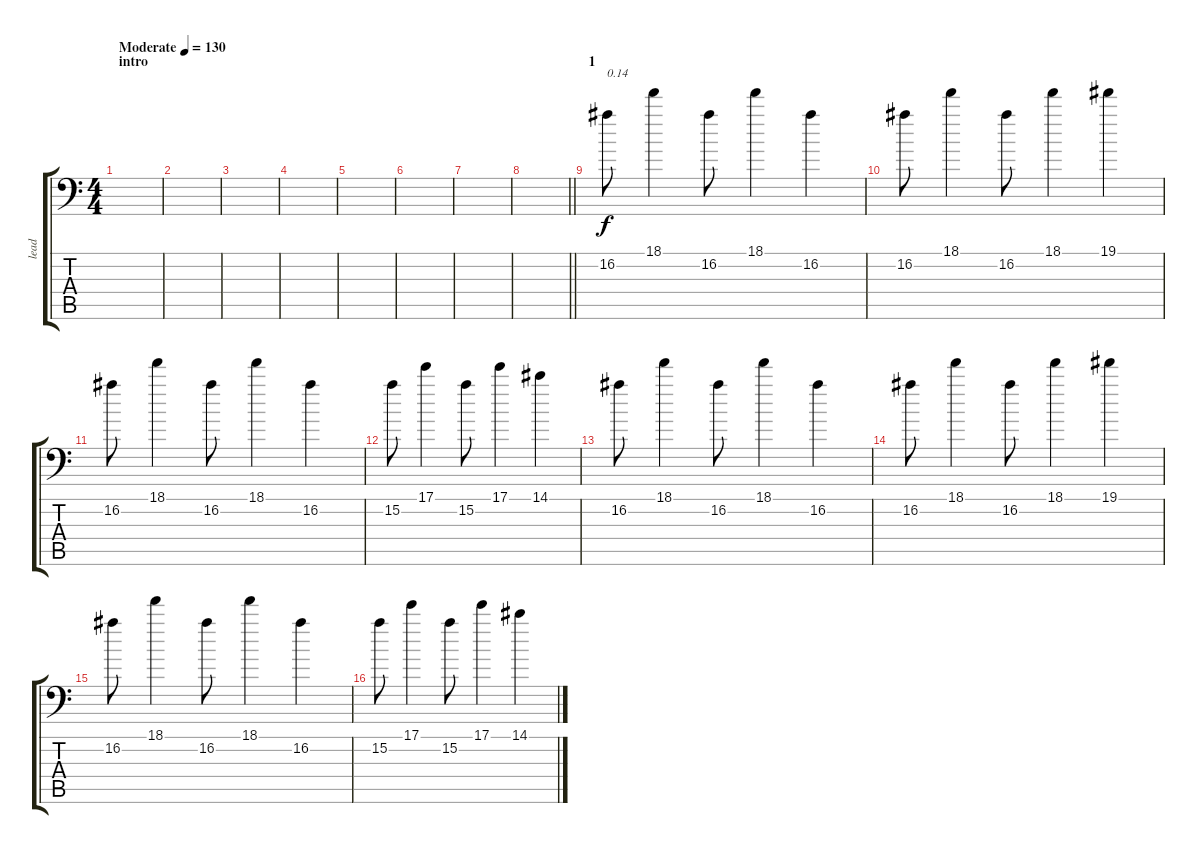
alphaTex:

\track ("lead" "lead") {instrument distortionguitar}
\staff {score tabs}
\tuning (B3 Gb3 D3 A2 E2 A1) {hide}
\ts (4 4)
\section ("" "intro")
\tempo (130 "Moderate")
\clef f4
\ks c
|
|
|
|
|
|
|
\barLineRight lightlight
|
\section ("" "1")
16.2.8{txt "0.14"} 18.1.4 16.2.8 18.1.4 16.2.4 |
16.2.8 18.1.4 16.2.8 18.1.4 19.1.4 |
16.2.8 18.1.4 16.2.8 18.1.4 16.2.4 |
15.2.8 17.1.4 15.2.8 17.1.4 14.1.4 |
16.2.8 18.1.4 16.2.8 18.1.4 16.2.4 |
16.2.8 18.1.4 16.2.8 18.1.4 19.1.4 |
16.2.8 18.1.4 16.2.8 18.1.4 16.2.4 |
15.2.8 17.1.4 15.2.8 17.1.4 14.1.4
